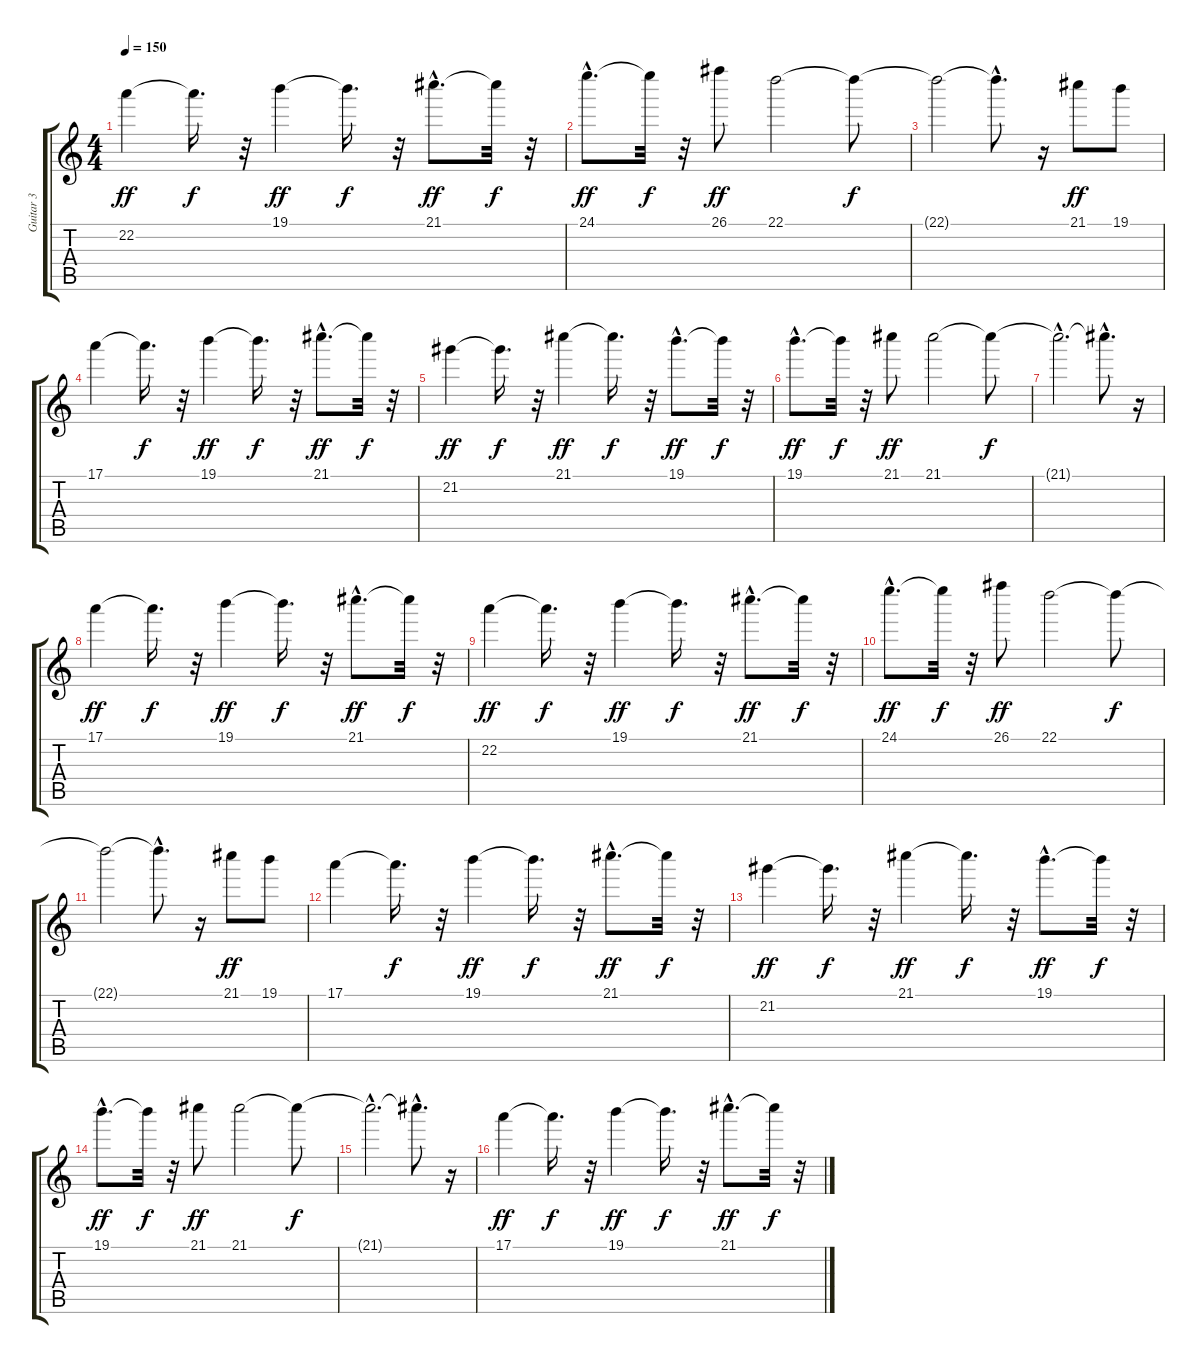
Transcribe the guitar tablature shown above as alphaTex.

\track ("Guitar 3" "Guitar 3") {instrument distortionguitar}
\staff {score tabs}
\tuning (E4 B3 G3 D3 A2 E2) {hide}
\ts (4 4)
\tempo 150
\clef g2
\ks c
22.2.4{dy ff} 22.2{t}.16{d dy f} r.32 19.1.4{dy ff} 19.1{t}.16{d dy f} r.32 21.1{hac}.8{d dy ff} 21.1{t}.32{dy f} r.32 |
24.1{hac}.8{d dy ff} 24.1{t}.32{dy f} r.32 26.1.8{dy ff} 22.1.2 22.1{t}.8{dy f} |
22.1{t}.2 22.1{hac t}.8{d} r.16 21.1.8{dy ff} 19.1.8 |
17.1.4 17.1{t}.16{d dy f} r.32 19.1.4{dy ff} 19.1{t}.16{d dy f} r.32 21.1{hac}.8{d dy ff} 21.1{t}.32{dy f} r.32 |
21.2.4{dy ff} 21.2{t}.16{d dy f} r.32 21.1.4{dy ff} 21.1{t}.16{d dy f} r.32 19.1{hac}.8{d dy ff} 19.1{t}.32{dy f} r.32 |
19.1{hac}.8{d dy ff} 19.1{t}.32{dy f} r.32 21.1.8{dy ff} 21.1.2 21.1{t}.8{dy f} |
21.1{hac t}.2{d} 21.1{hac t}.8{d} r.16 |
17.1.4{dy ff} 17.1{t}.16{d dy f} r.32 19.1.4{dy ff} 19.1{t}.16{d dy f} r.32 21.1{hac}.8{d dy ff} 21.1{t}.32{dy f} r.32 |
22.2.4{dy ff} 22.2{t}.16{d dy f} r.32 19.1.4{dy ff} 19.1{t}.16{d dy f} r.32 21.1{hac}.8{d dy ff} 21.1{t}.32{dy f} r.32 |
24.1{hac}.8{d dy ff} 24.1{t}.32{dy f} r.32 26.1.8{dy ff} 22.1.2 22.1{t}.8{dy f} |
22.1{t}.2 22.1{hac t}.8{d} r.16 21.1.8{dy ff} 19.1.8 |
17.1.4 17.1{t}.16{d dy f} r.32 19.1.4{dy ff} 19.1{t}.16{d dy f} r.32 21.1{hac}.8{d dy ff} 21.1{t}.32{dy f} r.32 |
21.2.4{dy ff} 21.2{t}.16{d dy f} r.32 21.1.4{dy ff} 21.1{t}.16{d dy f} r.32 19.1{hac}.8{d dy ff} 19.1{t}.32{dy f} r.32 |
19.1{hac}.8{d dy ff} 19.1{t}.32{dy f} r.32 21.1.8{dy ff} 21.1.2 21.1{t}.8{dy f} |
21.1{hac t}.2{d} 21.1{hac t}.8{d} r.16 |
17.1.4{dy ff} 17.1{t}.16{d dy f} r.32 19.1.4{dy ff} 19.1{t}.16{d dy f} r.32 21.1{hac}.8{d dy ff} 21.1{t}.32{dy f} r.32
